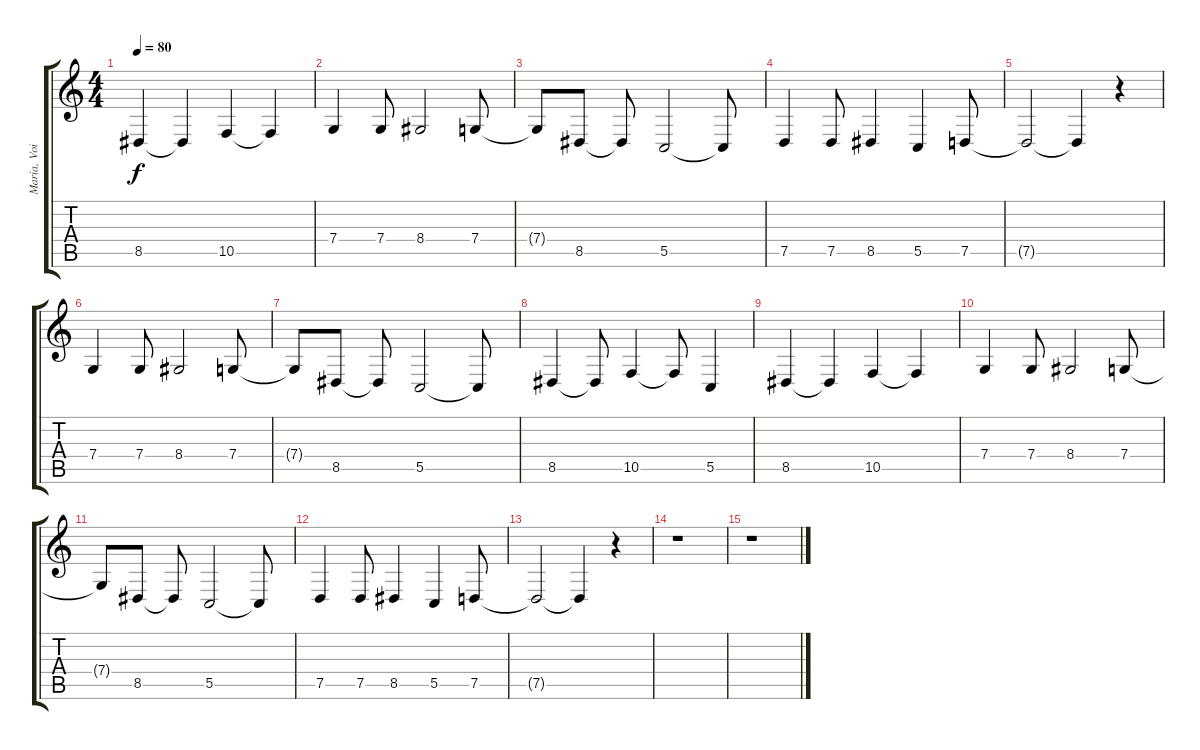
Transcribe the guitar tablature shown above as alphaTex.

\track ("Maria, Voice" "Maria, Voi") {instrument lead2sawtooth}
\staff {score tabs}
\tuning (D4 A3 F3 C3 G2 D2) {hide}
\ts (4 4)
\tempo 80
\clef g2
\ks c
8.5.4{dy f} 8.5{t}.4 10.5.4 10.5{t}.4 |
7.4.4 7.4.8 8.4.2 7.4.8 |
7.4{t}.8 8.5.8 8.5{t}.8 5.5.2 5.5{t}.8 |
7.5.4 7.5.8 8.5.4 5.5.4 7.5.8 |
7.5{t}.2 7.5{t}.4 r.4 |
7.4.4 7.4.8 8.4.2 7.4.8 |
7.4{t}.8 8.5.8 8.5{t}.8 5.5.2 5.5{t}.8 |
8.5.4 8.5{t}.8 10.5.4 10.5{t}.8 5.5.4 |
8.5.4 8.5{t}.4 10.5.4 10.5{t}.4 |
7.4.4 7.4.8 8.4.2 7.4.8 |
7.4{t}.8 8.5.8 8.5{t}.8 5.5.2 5.5{t}.8 |
7.5.4 7.5.8 8.5.4 5.5.4 7.5.8 |
7.5{t}.2 7.5{t}.4 r.4 |
r.1 |
r.1
